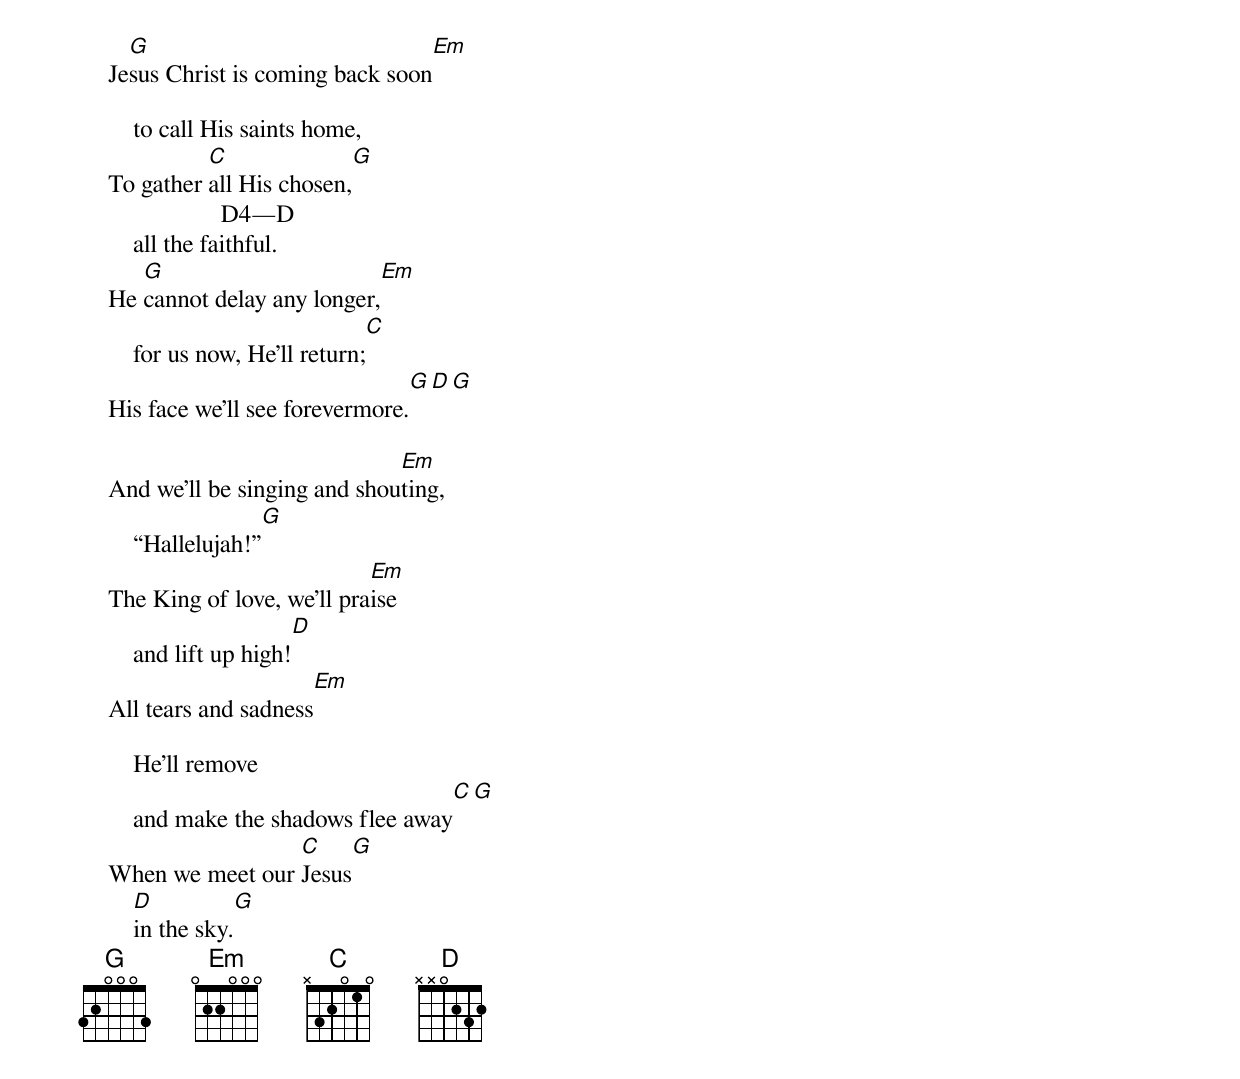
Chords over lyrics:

      G                                                     Em
    Jesus Christ is coming back soon

        to call His saints home,
              C                           G
    To gather all His chosen,
                      D4—D
        all the faithful.
       G                                      Em
    He cannot delay any longer,
                                               C
        for us now, He’ll return;
                                   G        D         G
    His face we’ll see forevermore.

                                 Em
    And we’ll be singing and shouting,
                     G
        “Hallelujah!”
                               Em
    The King of love, we’ll praise
                              D
        and lift up high!
                                 Em
    All tears and sadness

        He’ll remove
                                       C                          G
        and make the shadows flee away
                     C                     G
    When we meet our Jesus
        D              G
        in the sky.
